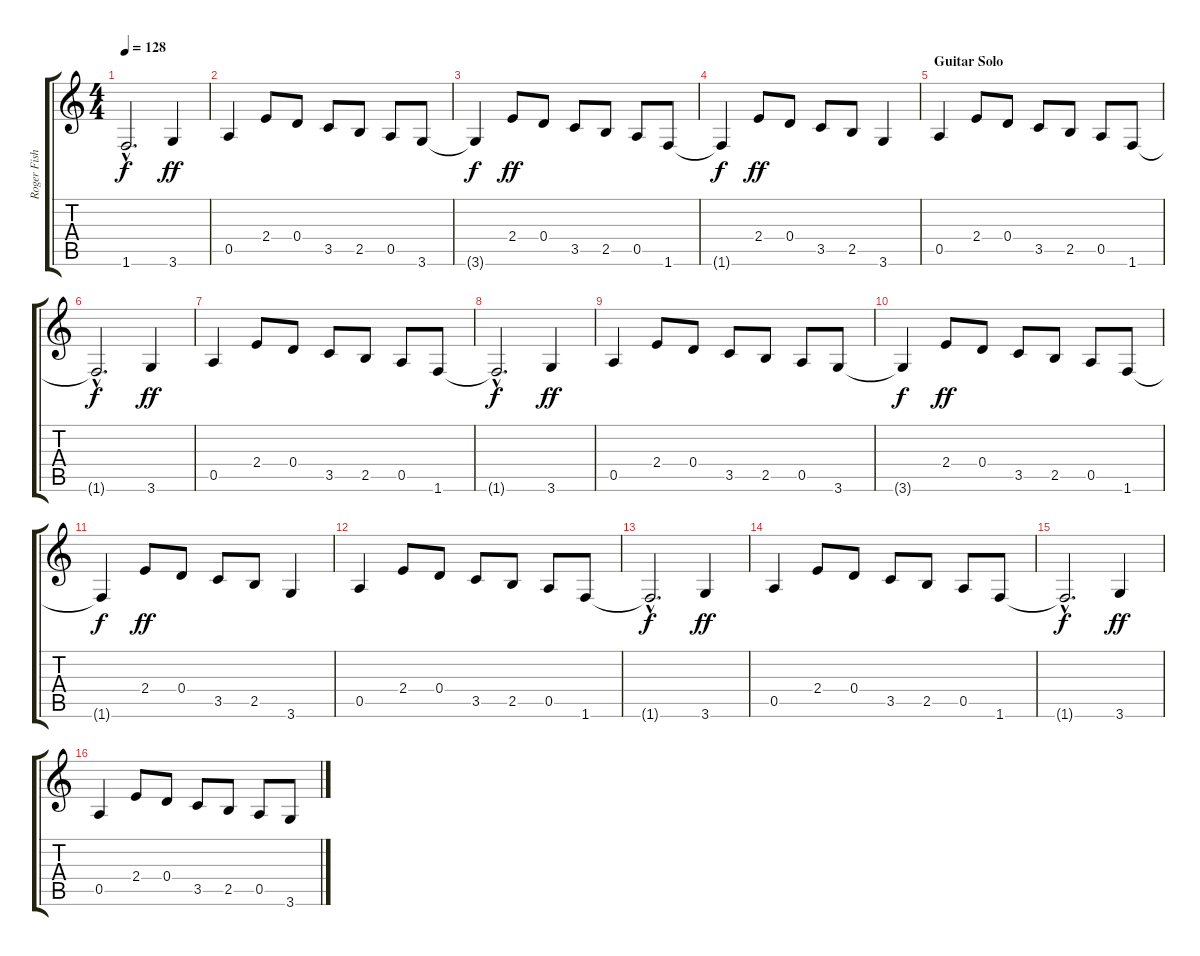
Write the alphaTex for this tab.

\track ("Roger Fisher" "Roger Fish") {instrument overdrivenguitar}
\staff {score tabs}
\tuning (E4 B3 G3 D3 A2 E2) {hide}
\ts (4 4)
\tempo 128
\clef g2
\ks c
1.6{hac t}.2{d dy f} 3.6.4{dy ff} |
0.5.4 2.4.8 0.4.8 3.5.8 2.5.8 0.5.8 3.6.8 |
3.6{t}.4{dy f} 2.4.8{dy ff} 0.4.8 3.5.8 2.5.8 0.5.8 1.6.8 |
1.6{t}.4{dy f} 2.4.8{dy ff} 0.4.8 3.5.8 2.5.8 3.6.4 |
\section ("" "Guitar Solo")
0.5.4 2.4.8 0.4.8 3.5.8 2.5.8 0.5.8 1.6.8 |
1.6{hac t}.2{d dy f} 3.6.4{dy ff} |
0.5.4 2.4.8 0.4.8 3.5.8 2.5.8 0.5.8 1.6.8 |
1.6{hac t}.2{d dy f} 3.6.4{dy ff} |
0.5.4 2.4.8 0.4.8 3.5.8 2.5.8 0.5.8 3.6.8 |
3.6{t}.4{dy f} 2.4.8{dy ff} 0.4.8 3.5.8 2.5.8 0.5.8 1.6.8 |
1.6{t}.4{dy f} 2.4.8{dy ff} 0.4.8 3.5.8 2.5.8 3.6.4 |
0.5.4 2.4.8 0.4.8 3.5.8 2.5.8 0.5.8 1.6.8 |
1.6{hac t}.2{d dy f} 3.6.4{dy ff} |
0.5.4 2.4.8 0.4.8 3.5.8 2.5.8 0.5.8 1.6.8 |
1.6{hac t}.2{d dy f} 3.6.4{dy ff} |
0.5.4 2.4.8 0.4.8 3.5.8 2.5.8 0.5.8 3.6.8
